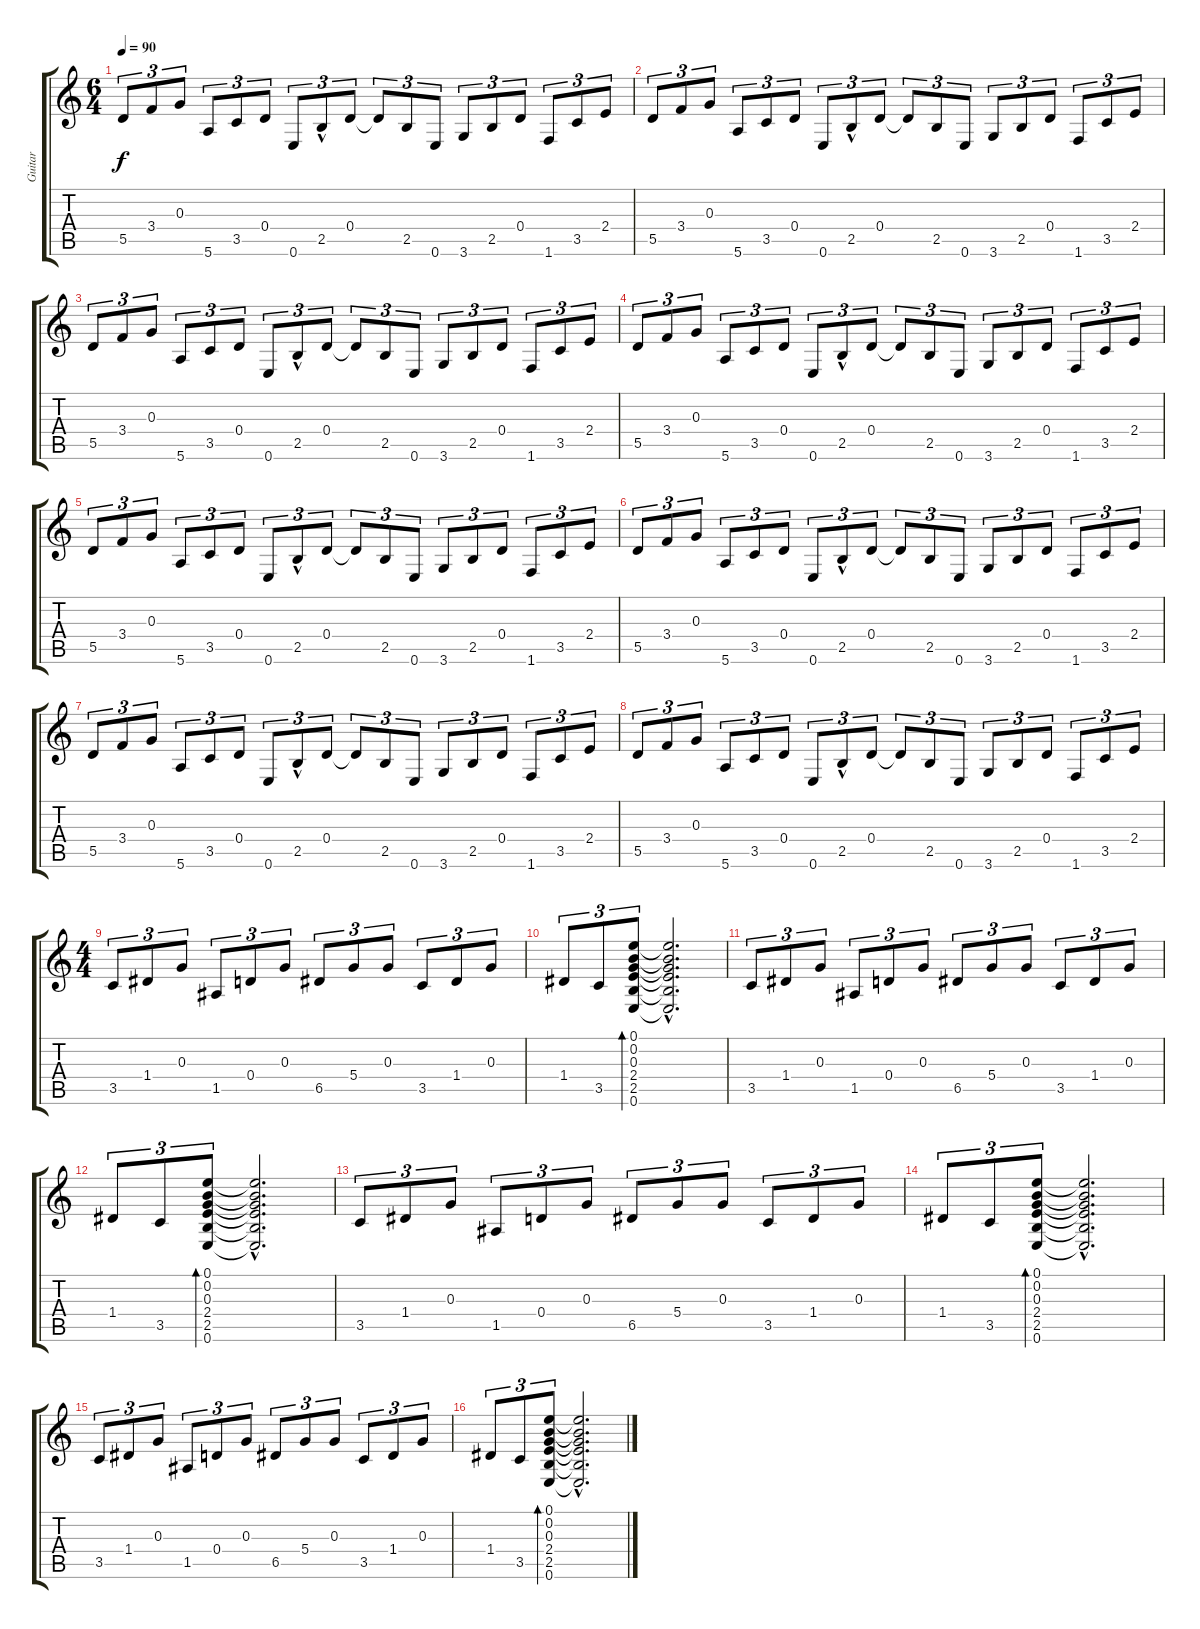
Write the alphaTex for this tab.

\track ("Guitar" "Guitar") {instrument electricguitarjazz}
\staff {score tabs}
\tuning (E4 B3 G3 D3 A2 E2) {hide}
\ts (6 4)
\tempo 90
\clef g2
\ks c
5.5.8{tu (3 2) dy f} 3.4.8{tu (3 2)} 0.3.8{tu (3 2)} 5.6.8{tu (3 2)} 3.5.8{tu (3 2)} 0.4.8{tu (3 2)} 0.6.8{tu (3 2)} 2.5{hac}.8{tu (3 2)} 0.4.8{tu (3 2)} 0.4{t}.8{tu (3 2)} 2.5.8{tu (3 2)} 0.6.8{tu (3 2)} 3.6.8{tu (3 2)} 2.5.8{tu (3 2)} 0.4.8{tu (3 2)} 1.6.8{tu (3 2)} 3.5.8{tu (3 2)} 2.4.8{tu (3 2)} |
5.5.8{tu (3 2)} 3.4.8{tu (3 2)} 0.3.8{tu (3 2)} 5.6.8{tu (3 2)} 3.5.8{tu (3 2)} 0.4.8{tu (3 2)} 0.6.8{tu (3 2)} 2.5{hac}.8{tu (3 2)} 0.4.8{tu (3 2)} 0.4{t}.8{tu (3 2)} 2.5.8{tu (3 2)} 0.6.8{tu (3 2)} 3.6.8{tu (3 2)} 2.5.8{tu (3 2)} 0.4.8{tu (3 2)} 1.6.8{tu (3 2)} 3.5.8{tu (3 2)} 2.4.8{tu (3 2)} |
5.5.8{tu (3 2)} 3.4.8{tu (3 2)} 0.3.8{tu (3 2)} 5.6.8{tu (3 2)} 3.5.8{tu (3 2)} 0.4.8{tu (3 2)} 0.6.8{tu (3 2)} 2.5{hac}.8{tu (3 2)} 0.4.8{tu (3 2)} 0.4{t}.8{tu (3 2)} 2.5.8{tu (3 2)} 0.6.8{tu (3 2)} 3.6.8{tu (3 2)} 2.5.8{tu (3 2)} 0.4.8{tu (3 2)} 1.6.8{tu (3 2)} 3.5.8{tu (3 2)} 2.4.8{tu (3 2)} |
5.5.8{tu (3 2)} 3.4.8{tu (3 2)} 0.3.8{tu (3 2)} 5.6.8{tu (3 2)} 3.5.8{tu (3 2)} 0.4.8{tu (3 2)} 0.6.8{tu (3 2)} 2.5{hac}.8{tu (3 2)} 0.4.8{tu (3 2)} 0.4{t}.8{tu (3 2)} 2.5.8{tu (3 2)} 0.6.8{tu (3 2)} 3.6.8{tu (3 2)} 2.5.8{tu (3 2)} 0.4.8{tu (3 2)} 1.6.8{tu (3 2)} 3.5.8{tu (3 2)} 2.4.8{tu (3 2)} |
5.5.8{tu (3 2)} 3.4.8{tu (3 2)} 0.3.8{tu (3 2)} 5.6.8{tu (3 2)} 3.5.8{tu (3 2)} 0.4.8{tu (3 2)} 0.6.8{tu (3 2)} 2.5{hac}.8{tu (3 2)} 0.4.8{tu (3 2)} 0.4{t}.8{tu (3 2)} 2.5.8{tu (3 2)} 0.6.8{tu (3 2)} 3.6.8{tu (3 2)} 2.5.8{tu (3 2)} 0.4.8{tu (3 2)} 1.6.8{tu (3 2)} 3.5.8{tu (3 2)} 2.4.8{tu (3 2)} |
5.5.8{tu (3 2)} 3.4.8{tu (3 2)} 0.3.8{tu (3 2)} 5.6.8{tu (3 2)} 3.5.8{tu (3 2)} 0.4.8{tu (3 2)} 0.6.8{tu (3 2)} 2.5{hac}.8{tu (3 2)} 0.4.8{tu (3 2)} 0.4{t}.8{tu (3 2)} 2.5.8{tu (3 2)} 0.6.8{tu (3 2)} 3.6.8{tu (3 2)} 2.5.8{tu (3 2)} 0.4.8{tu (3 2)} 1.6.8{tu (3 2)} 3.5.8{tu (3 2)} 2.4.8{tu (3 2)} |
5.5.8{tu (3 2)} 3.4.8{tu (3 2)} 0.3.8{tu (3 2)} 5.6.8{tu (3 2)} 3.5.8{tu (3 2)} 0.4.8{tu (3 2)} 0.6.8{tu (3 2)} 2.5{hac}.8{tu (3 2)} 0.4.8{tu (3 2)} 0.4{t}.8{tu (3 2)} 2.5.8{tu (3 2)} 0.6.8{tu (3 2)} 3.6.8{tu (3 2)} 2.5.8{tu (3 2)} 0.4.8{tu (3 2)} 1.6.8{tu (3 2)} 3.5.8{tu (3 2)} 2.4.8{tu (3 2)} |
5.5.8{tu (3 2)} 3.4.8{tu (3 2)} 0.3.8{tu (3 2)} 5.6.8{tu (3 2)} 3.5.8{tu (3 2)} 0.4.8{tu (3 2)} 0.6.8{tu (3 2)} 2.5{hac}.8{tu (3 2)} 0.4.8{tu (3 2)} 0.4{t}.8{tu (3 2)} 2.5.8{tu (3 2)} 0.6.8{tu (3 2)} 3.6.8{tu (3 2)} 2.5.8{tu (3 2)} 0.4.8{tu (3 2)} 1.6.8{tu (3 2)} 3.5.8{tu (3 2)} 2.4.8{tu (3 2)} |
\ts (4 4)
3.5.8{tu (3 2)} 1.4.8{tu (3 2)} 0.3.8{tu (3 2)} 1.5.8{tu (3 2)} 0.4.8{tu (3 2)} 0.3.8{tu (3 2)} 6.5.8{tu (3 2)} 5.4.8{tu (3 2)} 0.3.8{tu (3 2)} 3.5.8{tu (3 2)} 1.4.8{tu (3 2)} 0.3.8{tu (3 2)} |
1.4.8{tu (3 2)} 3.5.8{tu (3 2)} (0.1 0.2 0.3 2.4 2.5 0.6).8{tu (3 2) bd 240} (0.1{hac t} 0.2{hac t} 0.3{hac t} 2.4{hac t} 2.5{hac t} 0.6{hac t}).2{d} |
3.5.8{tu (3 2)} 1.4.8{tu (3 2)} 0.3.8{tu (3 2)} 1.5.8{tu (3 2)} 0.4.8{tu (3 2)} 0.3.8{tu (3 2)} 6.5.8{tu (3 2)} 5.4.8{tu (3 2)} 0.3.8{tu (3 2)} 3.5.8{tu (3 2)} 1.4.8{tu (3 2)} 0.3.8{tu (3 2)} |
1.4.8{tu (3 2)} 3.5.8{tu (3 2)} (0.1 0.2 0.3 2.4 2.5 0.6).8{tu (3 2) bd 240} (0.1{hac t} 0.2{hac t} 0.3{hac t} 2.4{hac t} 2.5{hac t} 0.6{hac t}).2{d} |
3.5.8{tu (3 2)} 1.4.8{tu (3 2)} 0.3.8{tu (3 2)} 1.5.8{tu (3 2)} 0.4.8{tu (3 2)} 0.3.8{tu (3 2)} 6.5.8{tu (3 2)} 5.4.8{tu (3 2)} 0.3.8{tu (3 2)} 3.5.8{tu (3 2)} 1.4.8{tu (3 2)} 0.3.8{tu (3 2)} |
1.4.8{tu (3 2)} 3.5.8{tu (3 2)} (0.1 0.2 0.3 2.4 2.5 0.6).8{tu (3 2) bd 240} (0.1{hac t} 0.2{hac t} 0.3{hac t} 2.4{hac t} 2.5{hac t} 0.6{hac t}).2{d} |
3.5.8{tu (3 2)} 1.4.8{tu (3 2)} 0.3.8{tu (3 2)} 1.5.8{tu (3 2)} 0.4.8{tu (3 2)} 0.3.8{tu (3 2)} 6.5.8{tu (3 2)} 5.4.8{tu (3 2)} 0.3.8{tu (3 2)} 3.5.8{tu (3 2)} 1.4.8{tu (3 2)} 0.3.8{tu (3 2)} |
1.4.8{tu (3 2)} 3.5.8{tu (3 2)} (0.1 0.2 0.3 2.4 2.5 0.6).8{tu (3 2) bd 240} (0.1{hac t} 0.2{hac t} 0.3{hac t} 2.4{hac t} 2.5{hac t} 0.6{hac t}).2{d}
